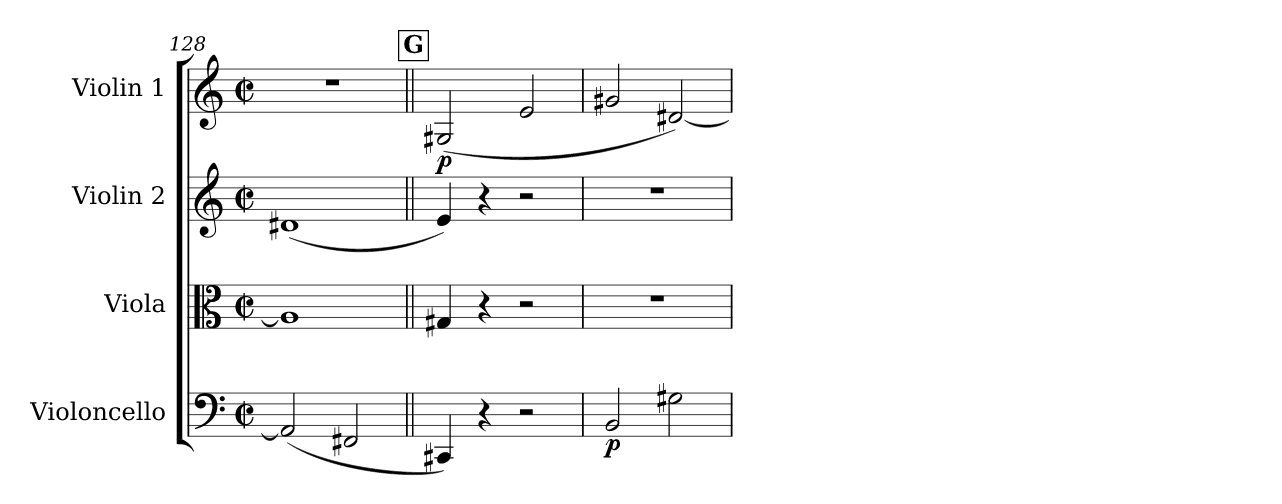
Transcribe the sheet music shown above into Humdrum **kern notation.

**kern	**dynam	**kern	**kern	**kern	**dynam
*part4	*part4	*part3	*part2	*part1	*part1
*staff4	*staff4	*staff3	*staff2	*staff1	*staff1
*I"Violoncello	*	*I"Viola	*I"Violin 2	*I"Violin 1	*
*I'Vc	*	*I'Vla	*I'Vln	*I'Vln	*
*clefF4	*	*clefC3	*clefG2	*clefG2	*
*k[]	*	*k[]	*k[]	*k[]	*
*M2/2	*	*M2/2	*M2/2	*M2/2	*
*met(c|)	*	*met(c|)	*met(c|)	*met(c|)	*
=128	=128	=128	=128	=128	=128
(2AA/]	.	1A]	(1d#X	1r	.
2FF#X/	.	.	.	.	.
!!LO:REH:place=s1:a:B:cj:fs=14:t=G
=129||	=129||	=129||	=129||	=129||	=129||
!	!	!	!	!	!LO:DY:b
4CC#X/)	.	4G#X/	4e/)	(2G#X/	p
4r	.	4r	4r	.	.
2r	.	2r	2r	2e/	.
=130	=130	=130	=130	=130	=130
!	!LO:DY:b	!	!	!	!
2BB/	p	1r	1r	2g#X/	.
2G#X\	.	.	.	[2d#X/)	.
=	=	=	=	=	=
*-	*-	*-	*-	*-	*-
